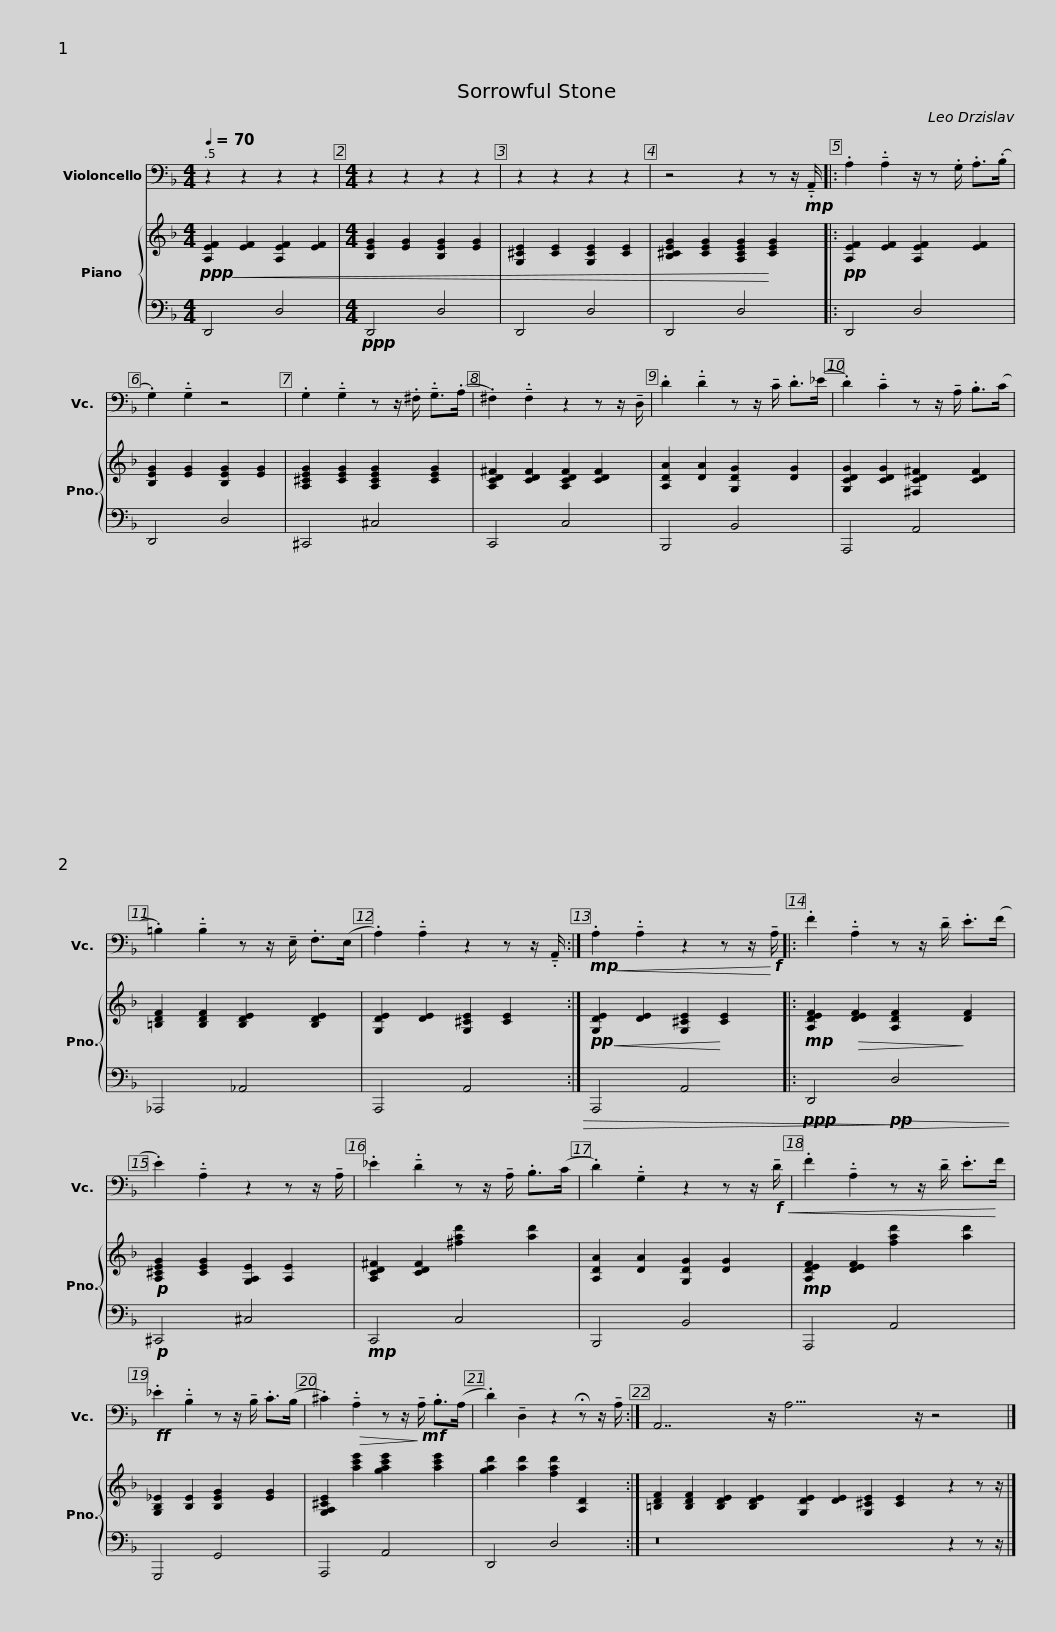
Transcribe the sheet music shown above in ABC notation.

X:1
%%score 1 { 2 | 3 }
L:1/8
Q:1/4=70
M:4/4
I:linebreak $
K:F
V:1 bass
V:2 treble
V:3 bass
V:1
 z2 z2 z2 z2 |[M:4/4] z2 z2 z2 z2 | z2 z2 z2 z2 | z4 z2 z z/!mp! !tenuto!.A,,/ |: .A,2 !tenuto!.A,2 z/ z .G,/ .A,>(.B, |$ %5
 .G,2) !tenuto!.G,2 z4 | .G,2 !tenuto!.G,2 z z/ .^F,/ !tenuto!.G,>(.A, | .^F,2) !tenuto!.F,2 z2 z z/ !tenuto!D,/ | .D2 !tenuto!.D2 z z/ !tenuto!C/ .D>(_E | .D2) !tenuto!.C2 z z/ !tenuto!A,/ .B,>(C |$ %10
 .=B,2) !tenuto!.B,2 z z/ !tenuto!E,/ .F,>(E, | .A,2) !tenuto!.A,2 z2 z z/ !tenuto!.A,,/ :|!mp!!<(! .A,2 !tenuto!.A,2 z2 z z/!<)!!f! !tenuto!A,/ |: .F2 !tenuto!.A,2 z z/ !tenuto!D/ .E>(F |$ .E2) !tenuto!.A,2 z2 z z/ !tenuto!A,/ | %15
 ._E2 !tenuto!.D2 z z/ !tenuto!A,/ .B,>(C | .D2) !tenuto!.G,2 z2 z z/!f!!<(! !tenuto!D/ | .F2 !tenuto!.A,2 z z/ !tenuto!D/ .E>!<)!F |$!ff! ._E2 !tenuto!.B,2 z z/ !tenuto!B,/ .C>(B, | .^C2)!>(! !tenuto!.A,2 z z/!>)!!mf! !tenuto!A,/ .B,>(A, | %20
 .D2) !tenuto!D,2 z2 !fermata!z z/ !tenuto!A,/ :|$ A,,7 z/ A,15/2 z/ z4 |] %22
V:2
!ppp!!<(! [A,EF]2 [EF]2 [A,EF]2 [EF]2 |[M:4/4] [B,EG]2 [EG]2 [B,EG]2 [EG]2 | [G,^CE]2 [CE]2 [G,CE]2 [CE]2 | [B,^CEG]2 [CEG]2 [A,CEG]2!<)! [CEG]2 |:!pp! [A,EF]2 [EF]2 [A,EF]2 [EF]2 |$ %5
 [B,EG]2 [EG]2 [B,EG]2 [EG]2 | [A,^CEG]2 [CEG]2 [A,CEG]2 [CEG]2 | [A,CD^F]2 [CDF]2 [A,CDF]2 [CDF]2 | [A,DA]2 [DA]2 [G,DG]2 [DG]2 | [G,CDG]2 [CDG]2 [^F,CD^F]2 [CDF]2 |$ %10
 [=B,DF]2 [B,DF]2 [B,DE]2 [B,DE]2 | [G,DE]2 [DE]2 [G,^CE]2 [CE]2 :|!pp!!<(! [G,DE]2 [DE]2 [G,^CE]2!<)! [CE]2 |:!mp! [A,DEF]2!>(! [DEF]2 [A,DF]2!>)! [DF]2 |$!p! [A,^CEG]2 [CEG]2 [G,A,E]2 [A,E]2 | %15
 [A,CD^F]2 [CDF]2 [^fad']2 [ad']2 | [A,DA]2 [DA]2 [G,DG]2 [DG]2 |!mp! [A,DEF]2 [DEF]2 [fad']2 [ad']2 |$ [G,B,_E]2 [B,E]2 [B,EG]2 [EG]2 | [G,A,^CE]2 [ac'e']2 [gac'e']2 [ac'e']2 | %20
 [gad']2 [ad']2 [fad']2 [A,D]2 :|$ [=B,DF]2 [B,DF]2 [B,DE]2 [B,DE]2 [G,DE]2 [DE]2 [G,^CE]2 [CE]2 z2 z z/ |] %22
V:3
 D,,4 D,4 |[M:4/4]!ppp! D,,4 D,4 | D,,4 D,4 | D,,4 D,4 |: D,,4 D,4 |$ %5
 D,,4 D,4 | ^C,,4 ^C,4 | C,,4 C,4 | B,,,4 B,,4 | A,,,4 A,,4 |$ %10
 _A,,,4 _A,,4 | A,,,4 A,,4 :| A,,,4 A,,4 |:!ppp! D,,4!pp!!>)!!>(! D,4 |$!p! ^C,,4 ^C,4 | %15
!mp! C,,4 C,4 | B,,,4 B,,4 | A,,,4 A,,4 |$ G,,,4 G,,4 | A,,,4 A,,4 | %20
 D,,4 D,4 :|$ z16 z2 z z/ |] %22
